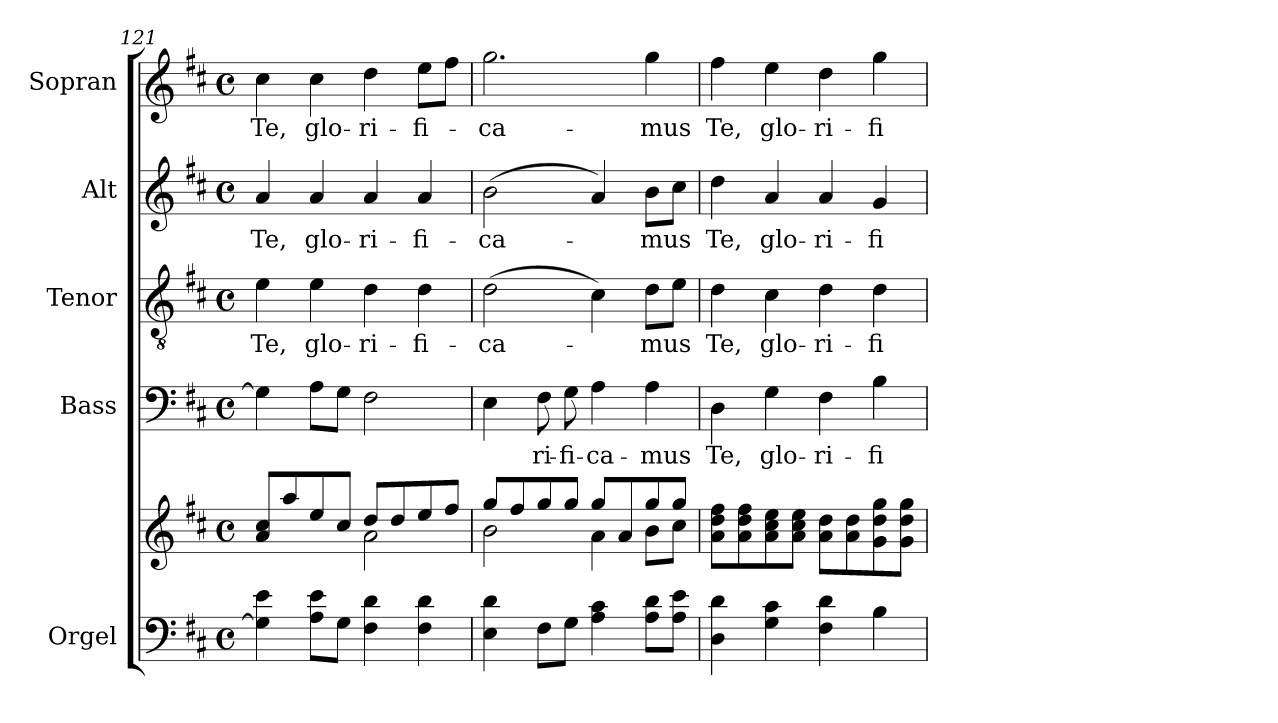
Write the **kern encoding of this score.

**kern	**kern	**kern	**text	**kern	**text	**kern	**text	**kern	**text
*part5	*part5	*part4	*part4	*part3	*part3	*part2	*part2	*part1	*part1
*staff6	*staff5	*staff4	*staff4	*staff3	*staff3	*staff2	*staff2	*staff1	*staff1
*I"Orgel	*	*I"Bass	*	*I"Tenor	*	*I"Alt	*	*I"Sopran	*
*I'Org.	*	*I'B	*	*I'T	*	*I'A	*	*I'S	*
!!LO:LB:g=z
*clefF4	*clefG2	*clefF4	*	*clefGv2	*	*clefG2	*	*clefG2	*
*k[f#c#]	*k[f#c#]	*k[f#c#]	*	*k[f#c#]	*	*k[f#c#]	*	*k[f#c#]	*
*D:	*D:	*D:	*	*D:	*	*D:	*	*D:	*
*M4/4	*M4/4	*M4/4	*	*M4/4	*	*M4/4	*	*M4/4	*
*met(c)	*met(c)	*met(c)	*	*met(c)	*	*met(c)	*	*met(c)	*
=121	=121	=121	=121	=121	=121	=121	=121	=121	=121
*	*^	*	*	*	*	*	*	*	*
!	!	!	!	!	!	!LO:LY:b	!	!LO:LY:b	!	!LO:LY:b
4G\] 4e\	8a/ 8cc#/L	2ryy	4G\]	.	4e\	Te,	4a/	Te,	4cc#\	Te,
.	8aa/	.	.	.	.	.	.	.	.	.
!	!	!	!	!	!	!LO:LY:b	!	!LO:LY:b	!	!LO:LY:b
8A\ 8e\L	8ee/	.	8A\L	.	4e\	glo-	4a/	glo-	4cc#\	glo-
8G\J	8cc#/J	.	8G\J	.	.	.	.	.	.	.
!	!	!	!	!	!	!LO:LY:b	!	!LO:LY:b	!	!LO:LY:b
4F#\ 4d\	8dd/L	2a\	2F#\	.	4d\	-ri-	4a/	-ri-	4dd\	-ri-
.	8dd/	.	.	.	.	.	.	.	.	.
!	!	!	!	!	!	!LO:LY:b	!	!LO:LY:b	!	!LO:LY:b
4F#\ 4d\	8ee/	.	.	.	4d\	-fi-	4a/	-fi-	8ee\L	-fi-
.	8ff#/J	.	.	.	.	.	.	.	8ff#\J	.
=122	=122	=122	=122	=122	=122	=122	=122	=122	=122	=122
!	!	!	!	!	!	!LO:LY:b	!	!LO:LY:b	!	!LO:LY:b
4E\ 4d\	8gg/L	2b\	4E\	.	(>2d\	-ca-	(>2b\	-ca-	2.gg\	-ca-
.	8ff#/	.	.	.	.	.	.	.	.	.
!	!	!	!	!LO:LY:b	!	!	!	!	!	!
8F#\L	8gg/	.	8F#\	-ri-	.	.	.	.	.	.
!	!	!	!	!LO:LY:b	!	!	!	!	!	!
8G\J	8gg/J	.	8G\	-fi-	.	.	.	.	.	.
!	!	!	!	!LO:LY:b	!	!	!	!	!	!
4A\ 4c#\	8gg/L	4a\	4A\	-ca-	4c#\)	.	4a/)	.	.	.
.	8a/	.	.	.	.	.	.	.	.	.
!	!	!	!	!LO:LY:b	!	!LO:LY:b	!	!LO:LY:b	!	!LO:LY:b
8A\ 8d\L	8gg/	8b\L	4A\	-mus	8d\L	-mus	8b\L	-mus	4gg\	-mus
8A\ 8e\J	8gg/J	8cc#\J	.	.	8e\J	.	8cc#\J	.	.	.
=123	=123	=123	=123	=123	=123	=123	=123	=123	=123	=123
!	!	!	!	!LO:LY:b	!	!LO:LY:b	!	!LO:LY:b	!	!LO:LY:b
*	*v	*v	*	*	*	*	*	*	*	*
4D\ 4d\	8a\ 8dd\ 8ff#\L	4D\	Te,	4d\	Te,	4dd\	Te,	4ff#\	Te,
.	8a\ 8dd\ 8ff#\	.	.	.	.	.	.	.	.
!	!	!	!LO:LY:b	!	!LO:LY:b	!	!LO:LY:b	!	!LO:LY:b
4G\ 4c#\	8a\ 8cc#\ 8ee\	4G\	glo-	4c#\	glo-	4a/	glo-	4ee\	glo-
.	8a\ 8cc#\ 8ee\J	.	.	.	.	.	.	.	.
!	!	!	!LO:LY:b	!	!LO:LY:b	!	!LO:LY:b	!	!LO:LY:b
4F#\ 4d\	8a\ 8dd\L	4F#\	-ri-	4d\	-ri-	4a/	-ri-	4dd\	-ri-
.	8a\ 8dd\	.	.	.	.	.	.	.	.
!	!	!	!LO:LY:b	!	!LO:LY:b	!	!LO:LY:b	!	!LO:LY:b
4B\	8g\ 8dd\ 8gg\	4B\	-fi-	4d\	-fi-	4g/	-fi-	4gg\	-fi-
.	8g\ 8dd\ 8gg\J	.	.	.	.	.	.	.	.
=	=	=	=	=	=	=	=	=	=
*-	*-	*-	*-	*-	*-	*-	*-	*-	*-
